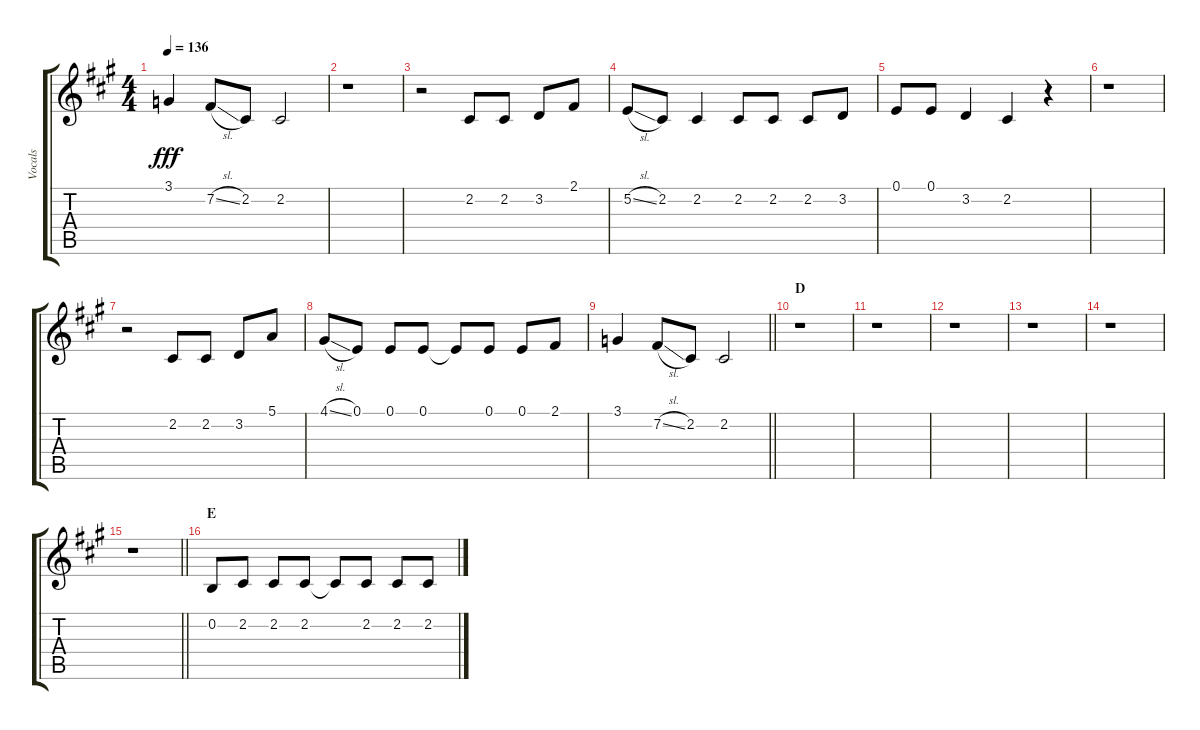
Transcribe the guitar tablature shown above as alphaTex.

\track ("Vocals" "Vocals") {instrument voiceoohs}
\staff {score tabs}
\tuning (E4 B3 G3 D3 A2 E2) {hide}
\ts (4 4)
\tempo 136
\clef g2
\ks a
3.1.4{dy fff} 7.2{sl}.8 2.2.8 2.2.2 |
r.1 |
r.2 2.2.8 2.2.8 3.2.8 2.1.8 |
5.2{sl}.8 2.2.8 2.2.4 2.2.8 2.2.8 2.2.8 3.2.8 |
0.1.8 0.1.8 3.2.4 2.2.4 r.4 |
r.1 |
r.2 2.2.8 2.2.8 3.2.8 5.1.8 |
4.1{sl}.8 0.1.8 0.1.8 0.1.8 0.1{t}.8 0.1.8 0.1.8 2.1.8 |
\barLineRight lightlight
3.1.4 7.2{sl}.8 2.2.8 2.2.2 |
\section ("" "D")
r.1 |
r.1 |
r.1 |
r.1 |
r.1 |
\barLineRight lightlight
r.1 |
\section ("" "E")
0.2.8 2.2.8 2.2.8 2.2.8 2.2{t}.8 2.2.8 2.2.8 2.2.8
